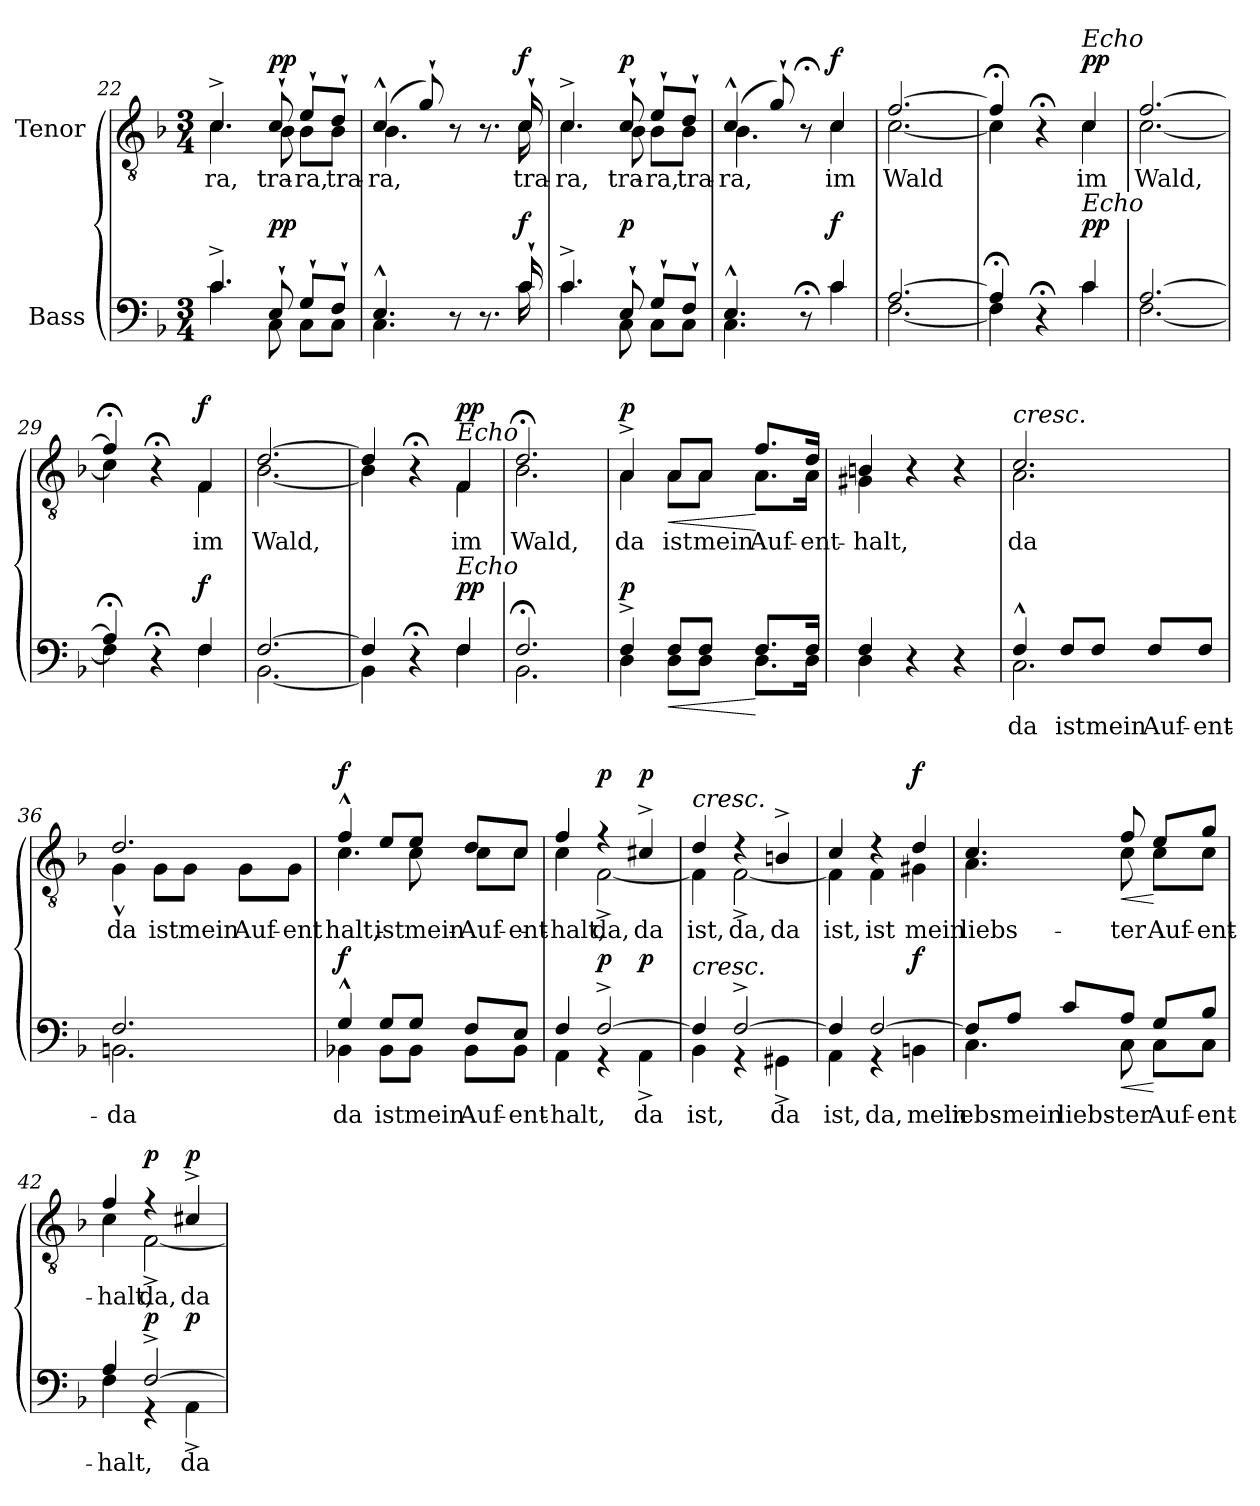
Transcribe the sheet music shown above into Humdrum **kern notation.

**kern	**text	**dynam	**kern	**text	**dynam
*part2	*part2	*part2	*part1	*part1	*part1
*staff2	*staff2	*staff2	*staff1	*staff1	*staff1
*I"Bass	*	*	*I"Tenor	*	*
!!LO:LB:g=z
*clefF4	*	*	*clefGv2	*	*
*k[b-]	*	*	*k[b-]	*	*
*M3/4	*	*	*M3/4	*	*
=22	=22	=22	=22	=22	=22
*^	*	*	*	*	*
!	!	!	!	!	!LO:LY:b	!
*	*	*	*	*^	*	*
4.c^/	4.c\	.	.	4.c^/	4.c\	-ra,	.
!	!	!	!LO:DY:a	!	!	!LO:LY:b	!LO:DY:a
8E`/	8C\	.	pp	8c`/	8B-\	tra-	pp
!	!	!	!	!	!	!LO:LY:b	!
8G`/L	8C\L	.	.	8e`/L	8B-\L	-ra,	.
!	!	!	!	!	!	!LO:LY:b	!
8F`/J	8C\J	.	.	8d`/J	8B-\J	tra-	.
=23	=23	=23	=23	=23	=23	=23	=23
!	!	!	!	!	!	!LO:LY:b	!
4.E^^/	4.C\	.	.	(4c^^/	4.B-\	-ra,	.
.	.	.	.	8g`/)	.	.	.
8r	8ryy	.	.	8r	8ryy	.	.
8.r	8.ryy	.	.	8.r	8.ryy	.	.
!	!	!	!LO:DY:a	!	!	!LO:LY:b	!LO:DY:a
16c`/	16c\	.	f	16c`/	16c\	tra-	f
=24	=24	=24	=24	=24	=24	=24	=24
!	!	!	!	!	!	!LO:LY:b	!
4.c^/	4.c\	.	.	4.c^/	4.c\	-ra,	.
!	!	!	!LO:DY:a	!	!	!LO:LY:b	!LO:DY:a
8E`/	8C\	.	p	8c`/	8B-\	tra-	p
!	!	!	!	!	!	!LO:LY:b	!
8G`/L	8C\L	.	.	8e`/L	8B-\L	-ra,	.
!	!	!	!	!	!	!LO:LY:b	!
8F`/J	8C\J	.	.	8d`/J	8B-\J	tra-	.
=25	=25	=25	=25	=25	=25	=25	=25
!	!	!	!	!	!	!LO:LY:b	!
4.E^^/	4.C\	.	.	(4c^^/	4.B-\	-ra,	.
.	.	.	.	8g`/)	.	.	.
8r;<	8ryy	.	.	8r;<	8ryy	.	.
!	!	!	!LO:DY:a	!	!	!LO:LY:b	!LO:DY:a
4c/	4c\	.	f	4c/	4c\	im	f
!!LO:LB:g=z	!!
=26	=26	=26	=26	=26	=26	=26	=26
!	!	!	!	!	!	!LO:LY:b	!
[2.A/	[2.F\	.	.	[2.f/	[2.c\	Wald	.
=27	=27	=27	=27	=27	=27	=27	=27
4A;</]	4F\]	.	.	4f;</]	4c\]	.	.
4r;<	4ryy	.	.	4r;<	4ryy	.	.
!	!	!	!	!LO:TX:a:i:t=Echo	!	!	!
!LO:TX:a:i:t=Echo	!	!	!	!	!	!	!
!	!	!	!LO:DY:a	!	!	!LO:LY:b	!LO:DY:a
4c/	4c\	.	pp	4c/	4c\	im	pp
=28	=28	=28	=28	=28	=28	=28	=28
!	!	!	!	!	!	!LO:LY:b	!
[2.A/	[2.F\	.	.	[2.f/	[2.c\	Wald,	.
=29	=29	=29	=29	=29	=29	=29	=29
4A;</]	4F\]	.	.	4f;</]	4c\]	.	.
4r;<	4ryy	.	.	4r;<	4ryy	.	.
!	!	!	!LO:DY:a	!	!	!LO:LY:b	!LO:DY:a
4F/	4F\	.	f	4F/	4F\	im	f
=30	=30	=30	=30	=30	=30	=30	=30
!	!	!	!	!	!	!LO:LY:b	!
[2.F/	[2.BB-\	.	.	[2.d/	[2.B-\	Wald,	.
=31	=31	=31	=31	=31	=31	=31	=31
4F/]	4BB-\]	.	.	4d/]	4B-\]	.	.
4r;<	4ryy	.	.	4r;<	4ryy	.	.
!	!	!	!	!LO:TX:a:i:t=Echo	!	!	!
!LO:TX:a:i:t=Echo	!	!	!	!	!	!	!
!	!	!	!LO:DY:a	!	!	!LO:LY:b	!LO:DY:a
4F/	4F\	.	pp	4F/	4F\	im	pp
=32	=32	=32	=32	=32	=32	=32	=32
!	!	!	!	!	!	!LO:LY:b	!
2.F;</	2.BB-\	.	.	2.d;</	2.B-\	Wald,	.
!!LO:PB:g=z	!!
=33	=33	=33	=33	=33	=33	=33	=33
!	!	!	!LO:DY:a	!	!	!LO:LY:b	!LO:DY:a
4F^/	4D\	.	p	4A^/	4A\	da	p
!	!	!	!LO:HP:b	!	!	!LO:LY:b	!LO:HP:b
8F/L	8D\L	.	<	8A/L	8A\L	ist	<
!	!	!	!	!	!	!LO:LY:b	!
8F/J	8D\J	.	.	8A/J	8A\J	mein	.
!	!	!	!	!	!	!LO:LY:b	!
8.F/L	8.D\L	.	[	8.f/L	8.A\L	Auf-	[
!	!	!	!	!	!	!LO:LY:b	!
16F/Jk	16D\Jk	.	.	16d/Jk	16A\Jk	-ent-	.
=34	=34	=34	=34	=34	=34	=34	=34
!	!	!	!	!	!	!LO:LY:b	!
4F/	4D\	.	.	4Bn/	4G#X\	-halt,	.
4r	4ryy	.	.	4r	4ryy	.	.
4r	4ryy	.	.	4r	4ryy	.	.
=35	=35	=35	=35	=35	=35	=35	=35
!	!	!	!	!LO:TX:a:i:t=cresc.	!	!	!
!	!	!LO:LY:b	!	!	!	!LO:LY:b	!
4F^^/	2.C\	da	.	2.c/	2.A\	da	.
!	!	!LO:LY:b	!	!	!	!	!
8F/L	.	ist	.	.	.	.	.
!	!	!LO:LY:b	!	!	!	!	!
8F/J	.	mein	.	.	.	.	.
!	!	!LO:LY:b	!	!	!	!	!
8F/L	.	Auf-	.	.	.	.	.
!	!	!LO:LY:b	!	!	!	!	!
8F/J	.	-ent-	.	.	.	.	.
!!LO:LB:g=z	!!
=36	=36	=36	=36	=36	=36	=36	=36
!	!	!LO:LY:b	!	!	!	!	!
!	!	!LO:LY:b	!	!	!	!LO:LY:b	!
!	!	!	!	!	!	!LO:LY:b	!
2.F/	2.BBn\	da	.	2.d/	4G^^\	da	.
!	!	!	!	!	!	!LO:LY:b	!
.	.	.	.	.	8G\L	ist	.
!	!	!	!	!	!	!LO:LY:b	!
.	.	.	.	.	8G\J	mein	.
!	!	!	!	!	!	!LO:LY:b	!
.	.	.	.	.	8G\L	Auf-	.
!	!	!	!	!	!	!LO:LY:b	!
.	.	.	.	.	8G\J	-ent-	.
=37	=37	=37	=37	=37	=37	=37	=37
!	!	!LO:LY:b	!	!	!	!	!
!	!	!LO:LY:b	!	!	!	!LO:LY:b	!
!	!	!	!LO:DY:a	!	!	!LO:LY:b	!LO:DY:a
4G^^/	4BB-X\	da	f	4f^^/	4.c\	-halt,	f
!	!	!LO:LY:b	!	!	!	!	!
!	!	!LO:LY:b	!	!	!	!LO:LY:b	!
8G/L	8BB-\L	ist	.	8e/L	.	ist	.
!	!	!LO:LY:b	!	!	!	!	!
!	!	!LO:LY:b	!	!	!	!LO:LY:b	!
!	!	!	!	!	!	!LO:LY:b	!
8G/J	8BB-\J	mein	.	8e/J	8c\	mein	.
!	!	!LO:LY:b	!	!	!	!	!
!	!	!LO:LY:b	!	!	!	!LO:LY:b	!
!	!	!	!	!	!	!LO:LY:b	!
8F/L	8BB-\L	Auf-	.	8d/L	8c\L	Auf-	.
!	!	!LO:LY:b	!	!	!	!	!
!	!	!LO:LY:b	!	!	!	!LO:LY:b	!
!	!	!	!	!	!	!LO:LY:b	!
8E/J	8BB-\J	-ent-	.	8c/J	8c\J	-ent-	.
=38	=38	=38	=38	=38	=38	=38	=38
!	!	!LO:LY:b	!	!	!	!	!
!	!	!LO:LY:b	!	!	!	!LO:LY:b	!
!	!	!	!	!	!	!LO:LY:b	!
4F/	4AA\	-halt,	.	4f/	4c\	-halt,	.
!	!	!	!LO:DY:a	!	!	!LO:LY:b	!LO:DY:b
[2F^/	4r	.	p	4r	[2F^\	da,	p
!	!	!LO:LY:b	!LO:DY:b	!	!	!LO:LY:b	!LO:DY:a
.	4AA^\	da	p	4c#X^/	.	da	p
!!LO:LB:g=z	!!
=39	=39	=39	=39	=39	=39	=39	=39
!	!	!	!	!LO:TX:a:i:t=cresc.	!	!	!
!LO:TX:a:i:t=cresc.	!	!	!	!	!	!	!
!	!	!LO:LY:b	!	!	!	!LO:LY:b	!
4F/]	4BB-\	ist,	.	4d/	4F\]	ist,	.
!	!	!	!	!	!	!LO:LY:b	!
[2F^/	4r	.	.	4r	[2F^\	da,	.
!	!	!LO:LY:b	!	!	!	!LO:LY:b	!
.	4GG#X^\	da	.	4Bn^/	.	da	.
=40	=40	=40	=40	=40	=40	=40	=40
!	!	!LO:LY:b	!	!	!	!LO:LY:b	!
4F/]	4AA\	ist,	.	4c/	4F\]	ist,	.
!	!	!LO:LY:b	!	!	!	!LO:LY:b	!
[2F/	4r	da,	.	4r	4F\	ist	.
!	!	!LO:LY:b	!LO:DY:b	!	!	!LO:LY:b	!LO:DY:a
.	4BBn\	mein	f	4d/	4G#X\	mein	f
=41	=41	=41	=41	=41	=41	=41	=41
!	!	!LO:LY:b	!	!	!	!LO:LY:b	!
8F/L]	4.C\	liebs-	.	4.c/	4.A\	liebs-	.
!	!	!LO:LY:b	!	!	!	!	!
8A/J	.	mein	.	.	.	.	.
!	!	!LO:LY:b	!	!	!	!	!
8c/L	.	liebs-	.	.	.	.	.
!	!	!LO:LY:b	!LO:HP:b	!	!	!	!
!	!	!LO:LY:b	!	!	!	!LO:LY:b	!LO:HP:b
8A/J	8C\	-ter	<	8f/	8c\	-ter	<
!	!	!LO:LY:b	!	!	!	!	!
!	!	!LO:LY:b	!	!	!	!LO:LY:b	!
8G/L	8C\L	Auf-	[	8e/L	8c\L	Auf-	[
!	!	!LO:LY:b	!	!	!	!	!
!	!	!LO:LY:b	!	!	!	!LO:LY:b	!
8B-/J	8C\J	-ent-	.	8g/J	8c\J	-ent-	.
=42	=42	=42	=42	=42	=42	=42	=42
!	!	!LO:LY:b	!	!	!	!	!
!	!	!LO:LY:b	!	!	!	!LO:LY:b	!
4A/	4F\	-halt,	.	4f/	4c\	-halt,	.
!	!	!	!LO:DY:a	!	!	!LO:LY:b	!LO:DY:b
[2F^/	4r	.	p	4r	[2F^\	da,	p
!	!	!LO:LY:b	!LO:DY:b	!	!	!LO:LY:b	!LO:DY:a
.	4AA^\	da	p	4c#X^/	.	da	p
*v	*v	*	*	*	*	*	*
*	*	*	*v	*v	*	*
=	=	=	=	=	=
*-	*-	*-	*-	*-	*-
